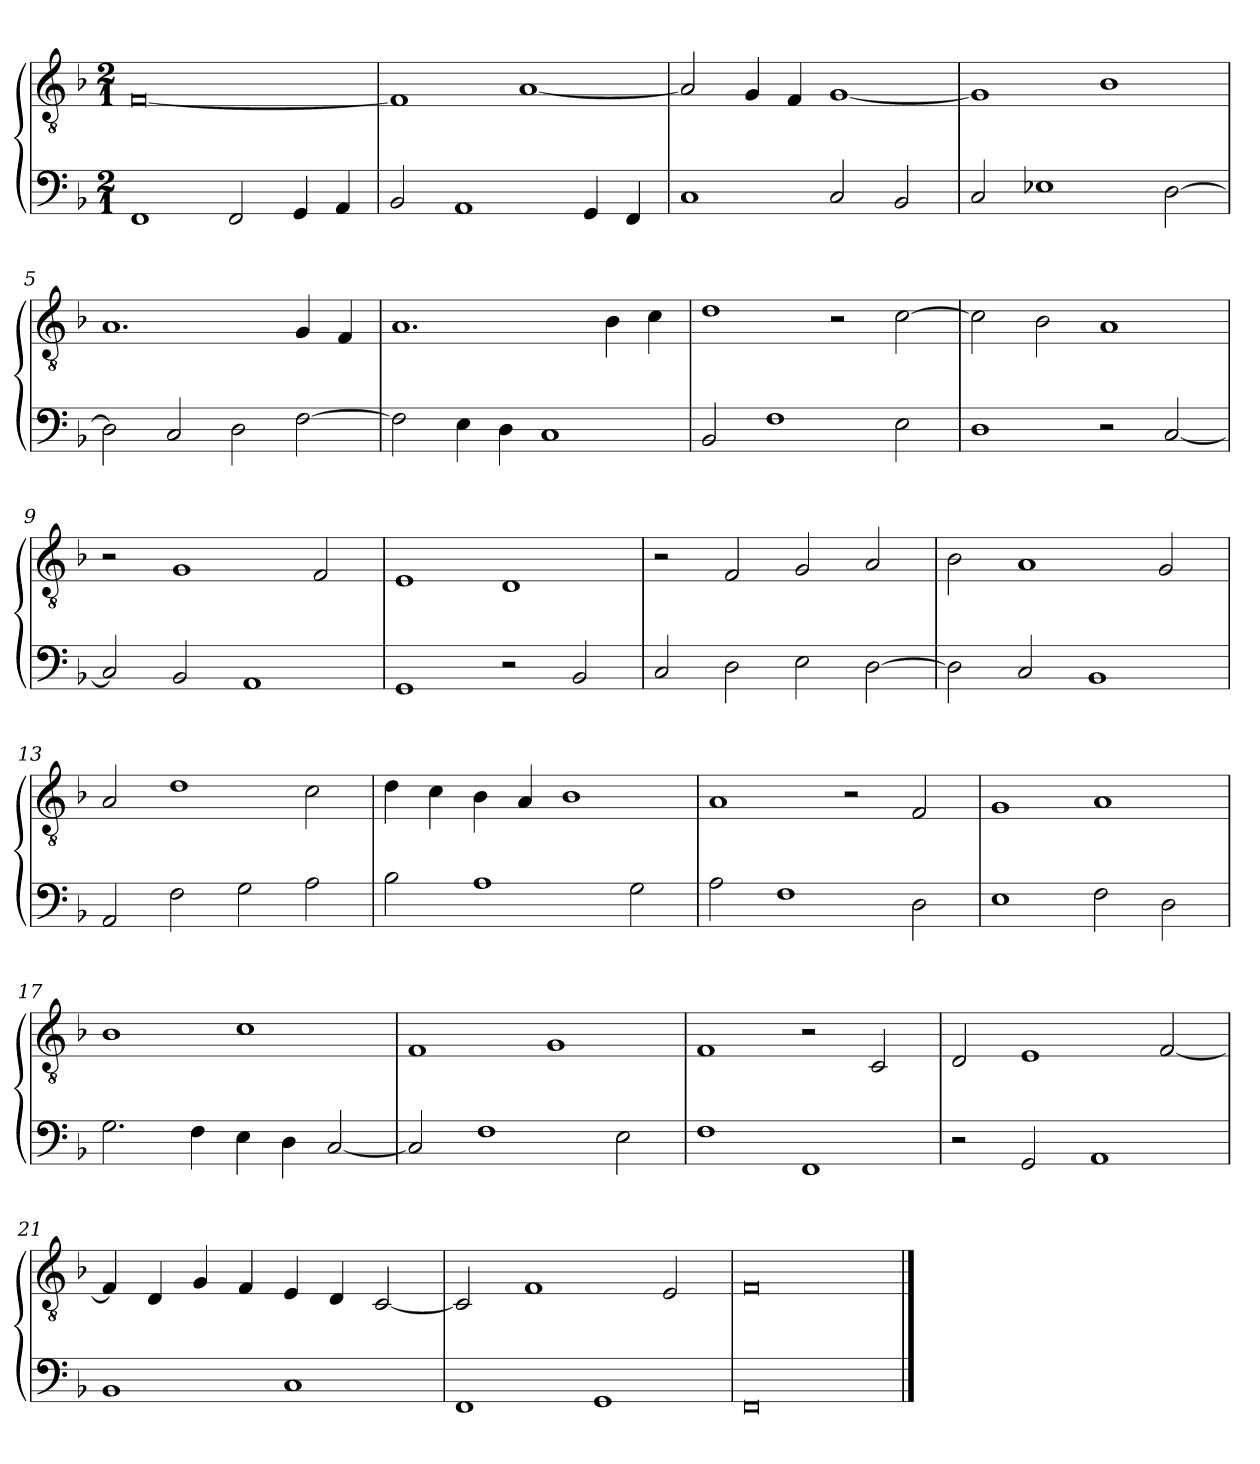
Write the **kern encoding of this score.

**kern	**kern
*part2	*part1
*staff2	*staff1
*clefF4	*clefGv2
*k[b-]	*k[b-]
*M2/1	*M2/1
=1	=1
1FF	[0F
2FF	.
4GG	.
4AA	.
=2	=2
2BB-	1F]
1AA	.
.	[1A
4GG	.
4FF	.
=3	=3
1C	2A]
.	4G
.	4F
2C	[1G
2BB-	.
=4	=4
2C	1G]
1E-X	.
.	1B-
[2D	.
=5	=5
2D]	1.A
2C	.
2D	.
[2F	4G
.	4F
=6	=6
2F]	1.A
4E	.
4D	.
1C	.
.	4B-
.	4c
=7	=7
2BB-	1d
1F	.
.	2r
2E	[2c
=8	=8
1D	2c]
.	2B-
2r	1A
[2C	.
=9	=9
2C]	2r
2BB-	1G
1AA	.
.	2F
=10	=10
1GG	1E
2r	1D
2BB-	.
=11	=11
2C	2r
2D	2F
2E	2G
[2D	2A
=12	=12
2D]	2B-
2C	1A
1BB-	.
.	2G
=13	=13
2AA	2A
2F	1d
2G	.
2A	2c
=14	=14
2B-	4d
.	4c
1A	4B-
.	4A
.	1B-
2G	.
=15	=15
2A	1A
1F	.
.	2r
2D	2F
=16	=16
1E	1G
2F	1A
2D	.
=17	=17
2.G	1B-
4F	.
4E	1c
4D	.
[2C	.
=18	=18
2C]	1F
1F	.
.	1G
2E	.
=19	=19
1F	1F
1FF	2r
.	2C
=20	=20
2r	2D
2GG	1E
1AA	.
.	[2F
=21	=21
1BB-	4F]
.	4D
.	4G
.	4F
1C	4E
.	4D
.	[2C
=22	=22
1FF	2C]
.	1F
1GG	.
.	2E
=23	=23
0FF	0F
==	==
*-	*-
